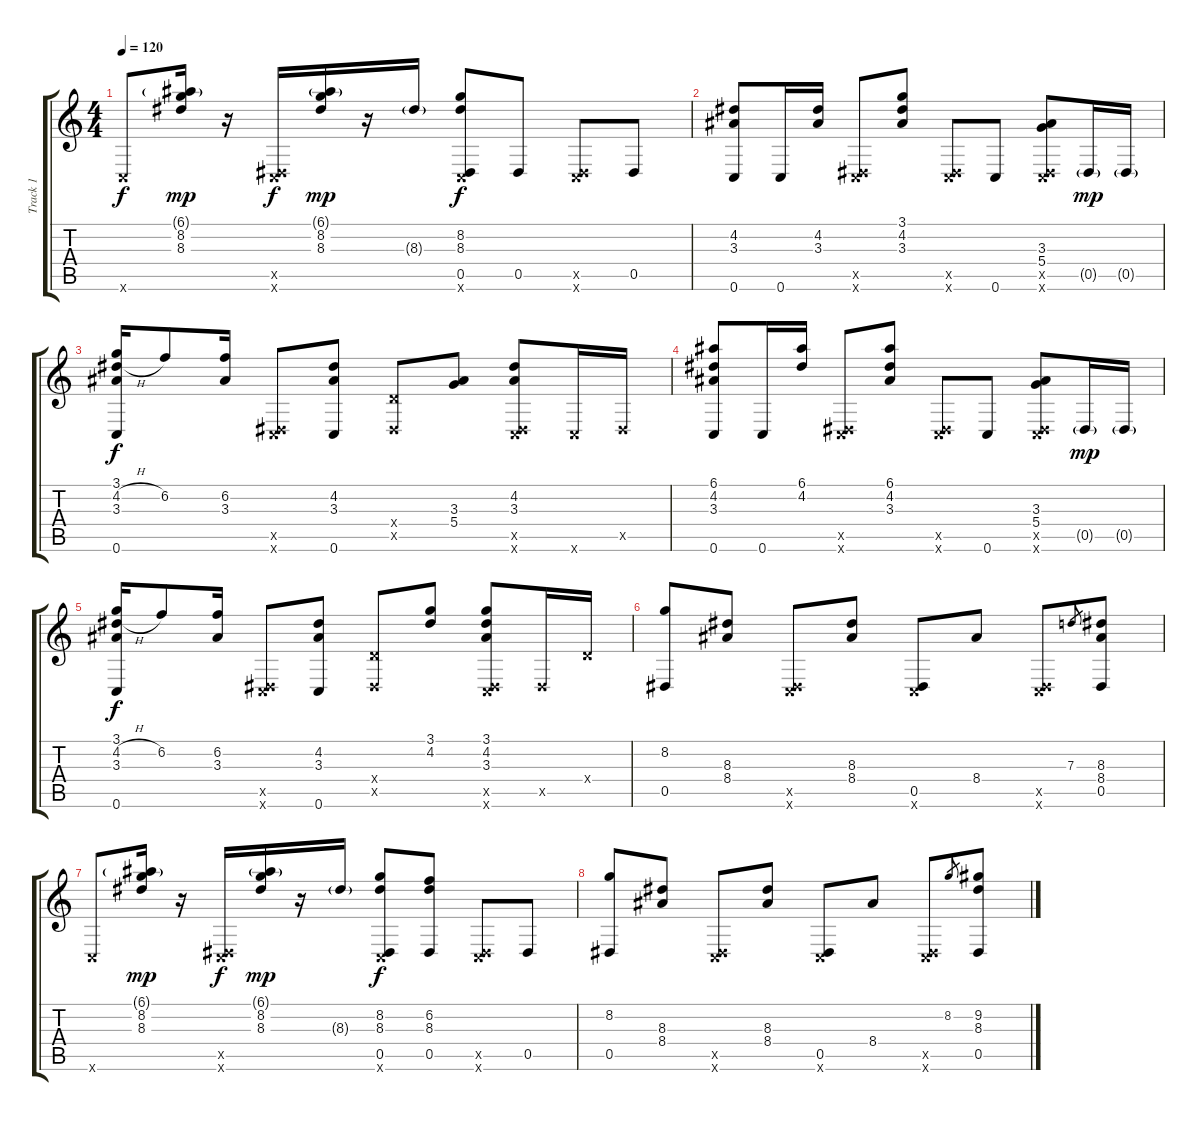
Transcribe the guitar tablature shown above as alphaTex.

\track ("Track 1" "Track 1") {instrument acousticguitarsteel}
\staff {score tabs}
\tuning (E4 B3 G3 D3 Eb2 C2) {hide}
\ts (4 4)
\tempo 120
\clef g2
\ks c
0.6{x}.8{dy f} (6.1{g} 8.2 8.3).16{dy mp} r.16 (0.5{x} 0.6{x}).16{dy f} (6.1{g} 8.2 8.3).16{dy mp} r.16 8.3{g}.16 (8.2 8.3 0.5 0.6{x}).8{dy f} 0.5.8 (0.5{x} 0.6{x}).8 0.5.8 |
(4.2 3.3 0.6).8 0.6.16 (4.2 3.3).16 (0.5{x} 0.6{x}).8 (3.1 4.2 3.3).8 (0.5{x} 0.6{x}).8 0.6.8 (3.3 5.4 0.5{x} 0.6{x}).8 0.5{g}.16{dy mp} 0.5{g}.16 |
(3.1 4.2{h} 3.3 0.6).16{dy f} 6.2.8 (6.2 3.3).16 (0.5{x} 0.6{x}).8 (4.2 3.3 0.6).8 (0.4{x} 0.5{x}).8 (3.3 5.4).8 (4.2 3.3 0.5{x} 0.6{x}).8 0.6{x}.16 0.5{x}.16 |
(6.1 4.2 3.3 0.6).8 0.6.16 (6.1 4.2).16 (0.5{x} 0.6{x}).8 (6.1 4.2 3.3).8 (0.5{x} 0.6{x}).8 0.6.8 (3.3 5.4 0.5{x} 0.6{x}).8 0.5{g}.16{dy mp} 0.5{g}.16 |
(3.1 4.2{h} 3.3 0.6).16{dy f} 6.2.8 (6.2 3.3).16 (0.5{x} 0.6{x}).8 (4.2 3.3 0.6).8 (0.4{x} 0.5{x}).8 (3.1 4.2).8 (3.1 4.2 3.3 0.5{x} 0.6{x}).8 0.5{x}.16 0.4{x}.16 |
(8.2 0.5).8 (8.3 8.4).8 (0.5{x} 0.6{x}).8 (8.3 8.4).8 (0.5 0.6{x}).8 8.4.8 (0.5{x} 0.6{x}).8 7.3.8{gr} (8.3 8.4 0.5).8 |
0.6{x}.8 (6.1{g} 8.2 8.3).16{dy mp} r.16 (0.5{x} 0.6{x}).16{dy f} (6.1{g} 8.2 8.3).16{dy mp} r.16 8.3{g}.16 (8.2 8.3 0.5 0.6{x}).8{dy f} (6.2 8.3 0.5).8 (0.5{x} 0.6{x}).8 0.5.8 |
(8.2 0.5).8 (8.3 8.4).8 (0.5{x} 0.6{x}).8 (8.3 8.4).8 (0.5 0.6{x}).8 8.4.8 (0.5{x} 0.6{x}).8 8.2.8{gr} (9.2 8.3 0.5).8
